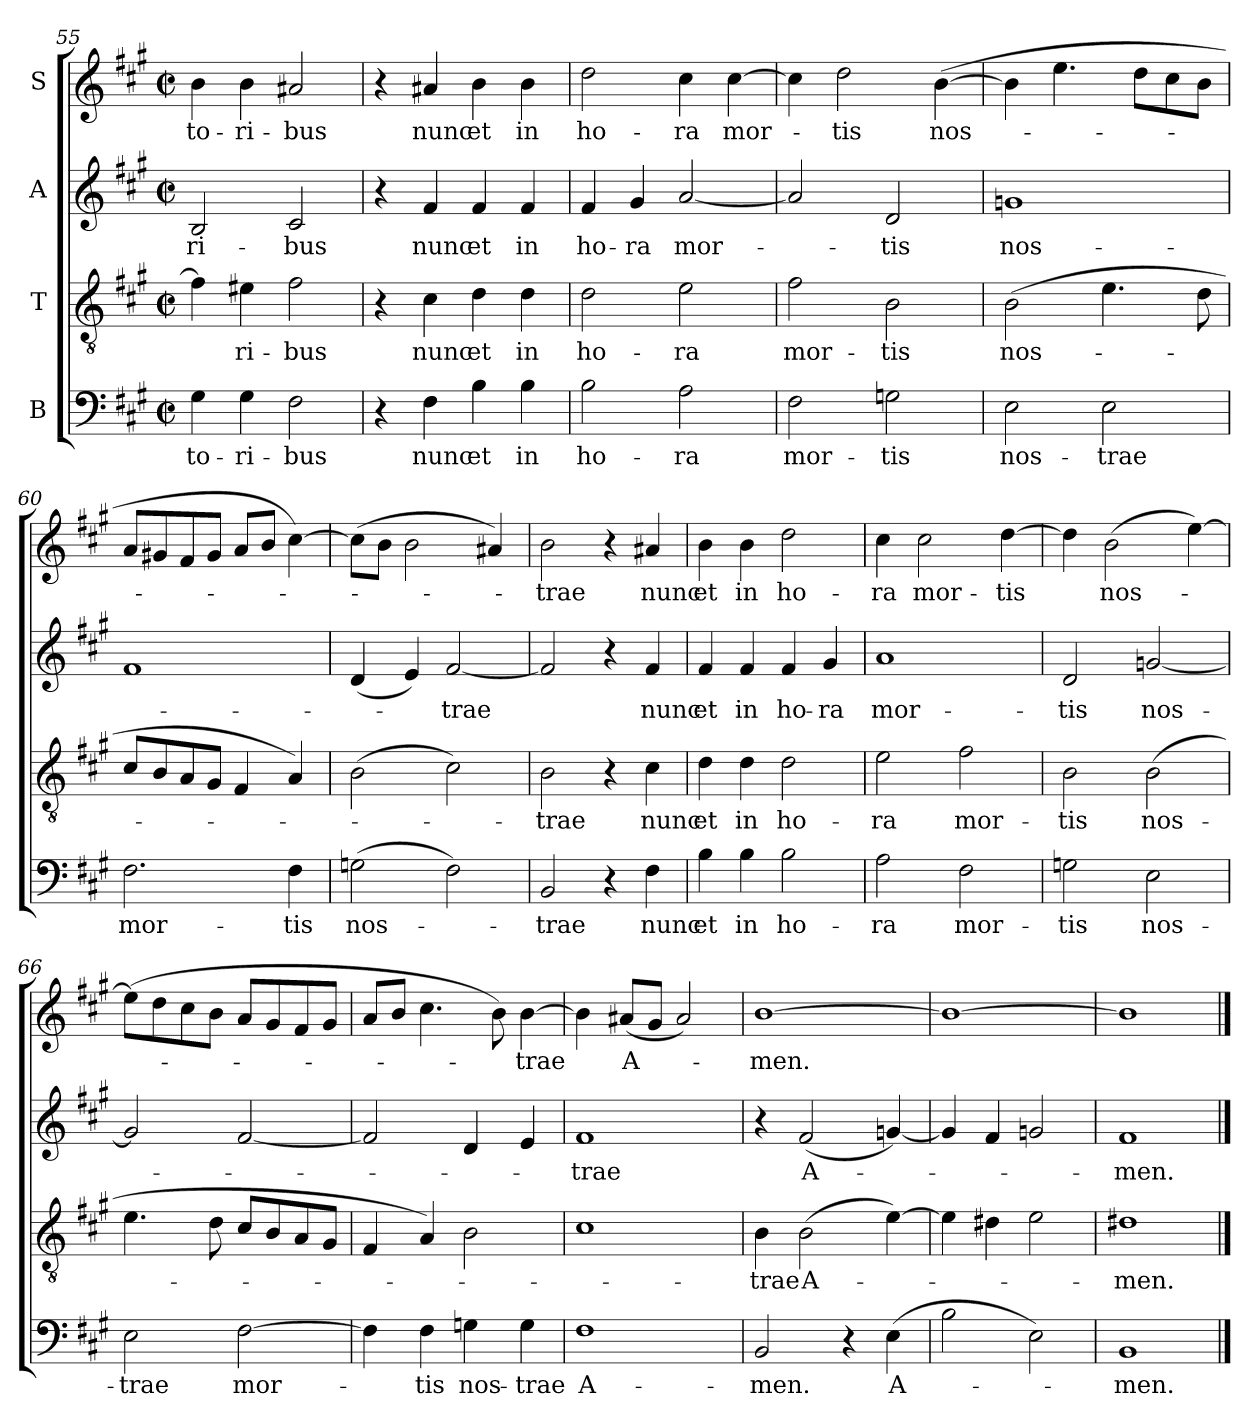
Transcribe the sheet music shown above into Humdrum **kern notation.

**kern	**text	**kern	**text	**kern	**text	**kern	**text
*part4	*part4	*part3	*part3	*part2	*part2	*part1	*part1
*staff4	*staff4	*staff3	*staff3	*staff2	*staff2	*staff1	*staff1
*I"B	*	*I"T	*	*I"A	*	*I"S	*
*clefF4	*	*clefGv2	*	*clefG2	*	*clefG2	*
*k[f#c#g#]	*	*k[f#c#g#]	*	*k[f#c#g#]	*	*k[f#c#g#]	*
*A:	*	*f#:	*	*f#:	*	*f#:	*
*M2/2	*	*M2/2	*	*M2/2	*	*M2/2	*
*met(c|)	*	*met(c|)	*	*met(c|)	*	*met(c|)	*
=55	=55	=55	=55	=55	=55	=55	=55
4G#\	-to-	4f#\]	.	2B/	-ri-	4b\	-to-
4G#\	-ri-	4e#X\	-ri-	.	.	4b\	-ri-
2F#\	-bus	2f#\	-bus	2c#/	-bus	2a#X/	-bus
!!LO:LB:g=z
=56	=56	=56	=56	=56	=56	=56	=56
4r	.	4r	.	4r	.	4r	.
4F#\	nunc	4c#\	nunc	4f#/	nunc	4a#X/	nunc
4B\	et	4d\	et	4f#/	et	4b\	et
4B\	in	4d\	in	4f#/	in	4b\	in
=57	=57	=57	=57	=57	=57	=57	=57
2B\	ho-	2d\	ho-	4f#/	ho-	2dd\	ho-
.	.	.	.	4g#/	-ra	.	.
2A\	-ra	2e\	-ra	[2a/	mor-	4cc#\	-ra
.	.	.	.	.	.	[4cc#\	mor-
=58	=58	=58	=58	=58	=58	=58	=58
2F#\	mor-	2f#\	mor-	2a/]	.	4cc#\]	.
.	.	.	.	.	.	2dd\	-tis
2Gn\	-tis	2B\	-tis	2d/	-tis	.	.
.	.	.	.	.	.	([4b\	nos-
=59	=59	=59	=59	=59	=59	=59	=59
2E\	nos-	(2B\	nos-	1gn	nos-	4b\]	.
.	.	.	.	.	.	4.ee\	.
2E\	-trae	4.e\	.	.	.	.	.
.	.	.	.	.	.	8dd\L	.
.	.	.	.	.	.	8cc#\	.
.	.	8d\	.	.	.	8b\J	.
=60	=60	=60	=60	=60	=60	=60	=60
2.F#\	mor-	8c#/L	.	1f#	.	8a/L	.
.	.	8B/	.	.	.	8g#X/	.
.	.	8A/	.	.	.	8f#/	.
.	.	8G#/J	.	.	.	8g#/J	.
.	.	4F#/	.	.	.	8a/L	.
.	.	.	.	.	.	8b/J	.
4F#\	-tis	4A/)	.	.	.	[4cc#\)	.
!!LO:PB:g=z
=61	=61	=61	=61	=61	=61	=61	=61
(2Gn\	nos-	(2B\	.	(4d/	.	(8cc#\L]	.
.	.	.	.	.	.	8b\J	.
.	.	.	.	4e/)	.	2b\	.
2F#\)	.	2c#\)	.	[2f#/	-trae	.	.
.	.	.	.	.	.	4a#X/)	.
=62	=62	=62	=62	=62	=62	=62	=62
2BB/	-trae	2B\	-trae	2f#/]	.	2b\	-trae
4r	.	4r	.	4r	.	4r	.
4F#\	nunc	4c#\	nunc	4f#/	nunc	4a#X/	nunc
=63	=63	=63	=63	=63	=63	=63	=63
4B\	et	4d\	et	4f#/	et	4b\	et
4B\	in	4d\	in	4f#/	in	4b\	in
2B\	ho-	2d\	ho-	4f#/	ho-	2dd\	ho-
.	.	.	.	4g#/	-ra	.	.
=64	=64	=64	=64	=64	=64	=64	=64
2A\	-ra	2e\	-ra	1a	mor-	4cc#\	-ra
.	.	.	.	.	.	2cc#\	mor-
2F#\	mor-	2f#\	mor-	.	.	.	.
.	.	.	.	.	.	[4dd\	-tis
=65	=65	=65	=65	=65	=65	=65	=65
2Gn\	-tis	2B\	-tis	2d/	-tis	4dd\]	.
.	.	.	.	.	.	(2b\	nos-
2E\	nos-	(2B\	nos-	[2gn/	nos-	.	.
.	.	.	.	.	.	[4ee\)	.
!!LO:LB:g=z
=66	=66	=66	=66	=66	=66	=66	=66
2E\	-trae	4.e\	.	2g/]	.	(8ee\L]	.
.	.	.	.	.	.	8dd\	.
.	.	.	.	.	.	8cc#\	.
.	.	8d\	.	.	.	8b\J	.
[2F#\	mor-	8c#/L	.	[2f#/	.	8a/L	.
.	.	8B/	.	.	.	8g#/	.
.	.	8A/	.	.	.	8f#/	.
.	.	8G#/J	.	.	.	8g#/J	.
=67	=67	=67	=67	=67	=67	=67	=67
4F#\]	.	4F#/	.	2f#/]	.	8a/L	.
.	.	.	.	.	.	8b/J	.
4F#\	-tis	4A/)	.	.	.	4.cc#\	.
4Gn\	nos-	2B\	.	4d/	.	.	.
.	.	.	.	.	.	8b\)	.
4G\	-trae	.	.	4e/	.	[4b\	-trae
=68	=68	=68	=68	=68	=68	=68	=68
1F#	A-	1c#	.	1f#	-trae	4b\]	.
.	.	.	.	.	.	(8a#X/L	A-
.	.	.	.	.	.	8g#/J	.
.	.	.	.	.	.	2a#/)	.
=69	=69	=69	=69	=69	=69	=69	=69
2BB/	-men.	4B\	-trae	4r	.	[1b	-men.
.	.	(2B\	A-	(2f#/	A-	.	.
4r	.	.	.	.	.	.	.
(4E\	A-	[4e\)	.	[4gn/)	.	.	.
=70	=70	=70	=70	=70	=70	=70	=70
2B\	.	4e\]	.	4g/]	.	1b_	.
.	.	4d#X\	.	4f#/	.	.	.
2E\)	.	2e\	.	2gn/	.	.	.
=71	=71	=71	=71	=71	=71	=71	=71
1BB	-men.	1d#X	-men.	1f#	-men.	1b]	.
==	==	==	==	==	==	==	==
*-	*-	*-	*-	*-	*-	*-	*-
